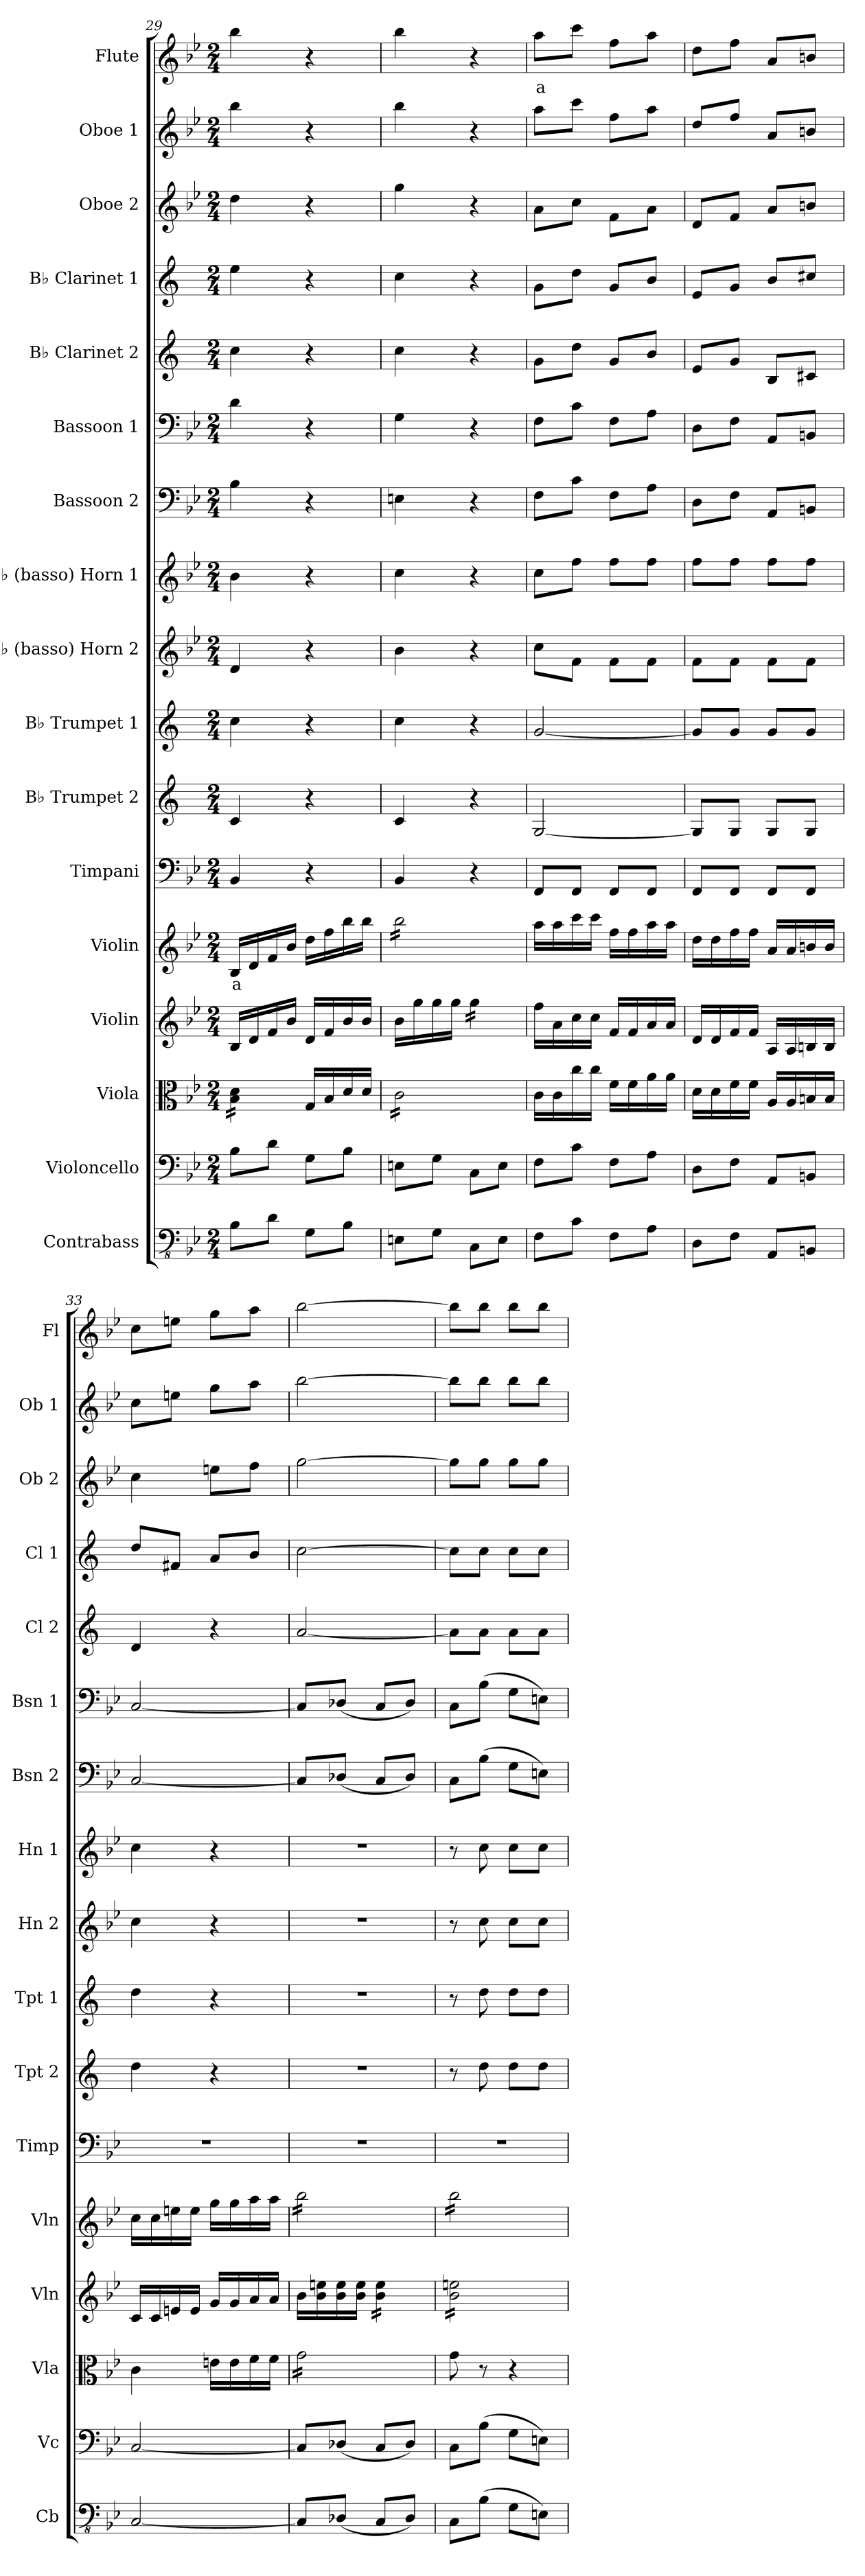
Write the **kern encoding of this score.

**kern	**kern	**kern	**kern	**kern	**text	**kern	**kern	**kern	**kern	**kern	**kern	**kern	**kern	**kern	**kern	**kern	**kern	**text
*part17	*part16	*part15	*part14	*part13	*part13	*part12	*part11	*part10	*part9	*part8	*part7	*part6	*part5	*part4	*part3	*part2	*part1	*part1
*staff17	*staff16	*staff15	*staff14	*staff13	*staff13	*staff12	*staff11	*staff10	*staff9	*staff8	*staff7	*staff6	*staff5	*staff4	*staff3	*staff2	*staff1	*staff1
*I"Contrabass	*I"Violoncello	*I"Viola	*I"Violin	*I"Violin	*	*I"Timpani	*I"B♭ Trumpet 2	*I"B♭ Trumpet 1	*I"B♭ (basso) Horn 2	*I"B♭ (basso) Horn 1	*I"Bassoon 2	*I"Bassoon 1	*I"B♭ Clarinet 2	*I"B♭ Clarinet 1	*I"Oboe 2	*I"Oboe 1	*I"Flute	*
*I'Cb	*I'Vc	*I'Vla	*I'Vln	*I'Vln	*	*I'Timp	*I'Tpt 2	*I'Tpt 1	*I'Hn 2	*I'Hn 1	*I'Bsn 2	*I'Bsn 1	*I'Cl 2	*I'Cl 1	*I'Ob 2	*I'Ob 1	*I'Fl	*
*clefFv4	*clefF4	*clefC3	*clefG2	*clefG2	*	*clefF4	*clefG2	*clefG2	*clefG2	*clefG2	*clefF4	*clefF4	*clefG2	*clefG2	*clefG2	*clefG2	*clefG2	*
*	*	*	*	*	*	*	*ITrd1c2	*ITrd1c2	*ITrd8c14	*ITrd8c14	*	*	*ITrd1c2	*ITrd1c2	*	*	*	*
*k[b-e-]	*k[b-e-]	*k[b-e-]	*k[b-e-]	*k[b-e-]	*	*k[b-e-]	*k[b-e-]	*k[b-e-]	*k[b-e-]	*k[b-e-]	*k[b-e-]	*k[b-e-]	*k[b-e-]	*k[b-e-]	*k[b-e-]	*k[b-e-]	*k[b-e-]	*
*M2/4	*M2/4	*M2/4	*M2/4	*M2/4	*	*M2/4	*M2/4	*M2/4	*M2/4	*M2/4	*M2/4	*M2/4	*M2/4	*M2/4	*M2/4	*M2/4	*M2/4	*
=29	=29	=29	=29	=29	=29	=29	=29	=29	=29	=29	=29	=29	=29	=29	=29	=29	=29	=29
!	!	!	!	!	!LO:LY:b:color=#FF0000	!	!	!	!	!	!	!	!	!	!	!	!	!
*	*	*tremolo	*	*	*	*	*	*	*	*	*	*	*	*	*	*	*	*
8BB-\L	8B-\L	16B-\ 16d\LL	16B-/LL	16B-/LL	a	4BB-/	4B-/	4b-\	4D/	4B-\	4B-\	4d\	4b-\	4dd\	4dd\	4bb-\	4bb-\	.
.	.	16B-\ 16d\	16d/	16d/	.	.	.	.	.	.	.	.	.	.	.	.	.	.
8D\J	8d\J	16B-\ 16d\	16f/	16f/	.	.	.	.	.	.	.	.	.	.	.	.	.	.
.	.	16B-\ 16d\JJ	16b-/JJ	16b-/JJ	.	.	.	.	.	.	.	.	.	.	.	.	.	.
*	*	*Xtremolo	*	*	*	*	*	*	*	*	*	*	*	*	*	*	*	*
8GG\L	8G\L	16G/LL	16d/LL	16dd\LL	.	4r	4r	4r	4r	4r	4r	4r	4r	4r	4r	4r	4r	.
.	.	16B-/	16f/	16ff\	.	.	.	.	.	.	.	.	.	.	.	.	.	.
8BB-\J	8B-\J	16d/	16b-/	16bb-\	.	.	.	.	.	.	.	.	.	.	.	.	.	.
.	.	16d/JJ	16b-/JJ	16bb-\JJ	.	.	.	.	.	.	.	.	.	.	.	.	.	.
=30	=30	=30	=30	=30	=30	=30	=30	=30	=30	=30	=30	=30	=30	=30	=30	=30	=30	=30
*	*	*tremolo	*	*	*	*	*	*	*	*	*	*	*	*	*	*	*	*
*	*	*	*	*tremolo	*	*	*	*	*	*	*	*	*	*	*	*	*	*
8EEn\L	8En\L	16c\LL	16b-\LL	16bb-\LL	.	4BB-/	4B-/	4b-\	4B-\	4c\	4En\	4G\	4b-\	4b-\	4gg\	4bb-\	4bb-\	.
.	.	16c\	16gg\	16bb-\	.	.	.	.	.	.	.	.	.	.	.	.	.	.
8GG\J	8G\J	16c\	16gg\	16bb-\	.	.	.	.	.	.	.	.	.	.	.	.	.	.
.	.	16c\	16gg\JJ	16bb-\	.	.	.	.	.	.	.	.	.	.	.	.	.	.
*	*	*	*tremolo	*	*	*	*	*	*	*	*	*	*	*	*	*	*	*
8CC\L	8C\L	16c\	16gg\LL	16bb-\	.	4r	4r	4r	4r	4r	4r	4r	4r	4r	4r	4r	4r	.
.	.	16c\	16gg\	16bb-\	.	.	.	.	.	.	.	.	.	.	.	.	.	.
8EE\J	8E\J	16c\	16gg\	16bb-\	.	.	.	.	.	.	.	.	.	.	.	.	.	.
.	.	16c\JJ	16gg\JJ	16bb-\JJ	.	.	.	.	.	.	.	.	.	.	.	.	.	.
*	*	*	*	*Xtremolo	*	*	*	*	*	*	*	*	*	*	*	*	*	*
*	*	*	*Xtremolo	*	*	*	*	*	*	*	*	*	*	*	*	*	*	*
*	*	*Xtremolo	*	*	*	*	*	*	*	*	*	*	*	*	*	*	*	*
=31	=31	=31	=31	=31	=31	=31	=31	=31	=31	=31	=31	=31	=31	=31	=31	=31	=31	=31
!	!	!	!	!	!	!	!	!	!	!	!	!	!	!	!	!	!	!LO:LY:b:color=#FF0000
8FF\L	8F\L	16c\LL	16ff\LL	16aa\LL	.	8FF/L	[2F/	[2f/	8c\L	8c\L	8F\L	8F\L	8f\L	8f\L	8a\L	8aa\L	8aa\L	a
.	.	16c\	16a\	16aa\	.	.	.	.	.	.	.	.	.	.	.	.	.	.
8C\J	8c\J	16cc\	16cc\	16ccc\	.	8FF/J	.	.	8F\J	8f\J	8c\J	8c\J	8cc\J	8cc\J	8cc\J	8ccc\J	8ccc\J	.
.	.	16cc\JJ	16cc\JJ	16ccc\JJ	.	.	.	.	.	.	.	.	.	.	.	.	.	.
8FF\L	8F\L	16f\LL	16f/LL	16ff\LL	.	8FF/L	.	.	8F\L	8f\L	8F\L	8F\L	8f/L	8f/L	8f\L	8ff\L	8ff\L	.
.	.	16f\	16f/	16ff\	.	.	.	.	.	.	.	.	.	.	.	.	.	.
8AA\J	8A\J	16a\	16a/	16aa\	.	8FF/J	.	.	8F\J	8f\J	8A\J	8A\J	8a/J	8a/J	8a\J	8aa\J	8aa\J	.
.	.	16a\JJ	16a/JJ	16aa\JJ	.	.	.	.	.	.	.	.	.	.	.	.	.	.
=32	=32	=32	=32	=32	=32	=32	=32	=32	=32	=32	=32	=32	=32	=32	=32	=32	=32	=32
8DD\L	8D\L	16d\LL	16d/LL	16dd\LL	.	8FF/L	8F/L]	8f/L]	8F\L	8f\L	8D\L	8D\L	8d/L	8d/L	8d/L	8dd/L	8dd\L	.
.	.	16d\	16d/	16dd\	.	.	.	.	.	.	.	.	.	.	.	.	.	.
8FF\J	8F\J	16f\	16f/	16ff\	.	8FF/J	8F/J	8f/J	8F\J	8f\J	8F\J	8F\J	8f/J	8f/J	8f/J	8ff/J	8ff\J	.
.	.	16f\JJ	16f/JJ	16ff\JJ	.	.	.	.	.	.	.	.	.	.	.	.	.	.
8AAA/L	8AA/L	16A/LL	16A/LL	16a/LL	.	8FF/L	8F/L	8f/L	8F\L	8f\L	8AA/L	8AA/L	8A/L	8a/L	8a/L	8a/L	8a/L	.
.	.	16A/	16A/	16a/	.	.	.	.	.	.	.	.	.	.	.	.	.	.
8BBBn/J	8BBn/J	16Bn/	16Bn/	16bn/	.	8FF/J	8F/J	8f/J	8F\J	8f\J	8BBn/J	8BBn/J	8Bn/J	8bn/J	8bn/J	8bn/J	8bn/J	.
.	.	16B/JJ	16B/JJ	16b/JJ	.	.	.	.	.	.	.	.	.	.	.	.	.	.
=33	=33	=33	=33	=33	=33	=33	=33	=33	=33	=33	=33	=33	=33	=33	=33	=33	=33	=33
[2CC/	[2C/	4c\	16c/LL	16cc\LL	.	2r	4cc\	4cc\	4c\	4c\	[2C/	[2C/	4c/	8cc/L	4cc\	8cc\L	8cc\L	.
.	.	.	16c/	16cc\	.	.	.	.	.	.	.	.	.	.	.	.	.	.
.	.	.	16en/	16een\	.	.	.	.	.	.	.	.	.	8en/J	.	8een\J	8een\J	.
.	.	.	16e/JJ	16ee\JJ	.	.	.	.	.	.	.	.	.	.	.	.	.	.
.	.	16en\LL	16g/LL	16gg\LL	.	.	4r	4r	4r	4r	.	.	4r	8g/L	8een\L	8gg\L	8gg\L	.
.	.	16e\	16g/	16gg\	.	.	.	.	.	.	.	.	.	.	.	.	.	.
.	.	16f\	16a/	16aa\	.	.	.	.	.	.	.	.	.	8a/J	8ff\J	8aa\J	8aa\J	.
.	.	16f\JJ	16a/JJ	16aa\JJ	.	.	.	.	.	.	.	.	.	.	.	.	.	.
!!LO:PB:g=z
=34	=34	=34	=34	=34	=34	=34	=34	=34	=34	=34	=34	=34	=34	=34	=34	=34	=34	=34
*	*	*tremolo	*	*	*	*	*	*	*	*	*	*	*	*	*	*	*	*
*	*	*	*	*tremolo	*	*	*	*	*	*	*	*	*	*	*	*	*	*
8CC/L]	8C/L]	16g\LL	16b-\LL	16bb-\LL	.	2r	2r	2r	2r	2r	8C/L]	8C/L]	[2g/	[2b-\	[2gg\	[2bb-\	[2bb-\	.
.	.	16g\	16b-\ 16een\	16bb-\	.	.	.	.	.	.	.	.	.	.	.	.	.	.
(<8DD-X/J	(<8D-X/J	16g\	16b-\ 16ee\	16bb-\	.	.	.	.	.	.	(<8D-X/J	(<8D-X/J	.	.	.	.	.	.
.	.	16g\	16b-\ 16ee\JJ	16bb-\	.	.	.	.	.	.	.	.	.	.	.	.	.	.
*	*	*	*tremolo	*	*	*	*	*	*	*	*	*	*	*	*	*	*	*
8CC/L	8C/L	16g\	16b-\ 16ee\LL	16bb-\	.	.	.	.	.	.	8C/L	8C/L	.	.	.	.	.	.
.	.	16g\	16b-\ 16ee\	16bb-\	.	.	.	.	.	.	.	.	.	.	.	.	.	.
8DD-/J)	8D-/J)	16g\	16b-\ 16ee\	16bb-\	.	.	.	.	.	.	8D-/J)	8D-/J)	.	.	.	.	.	.
.	.	16g\JJ	16b-\ 16ee\JJ	16bb-\JJ	.	.	.	.	.	.	.	.	.	.	.	.	.	.
*	*	*Xtremolo	*	*	*	*	*	*	*	*	*	*	*	*	*	*	*	*
=35	=35	=35	=35	=35	=35	=35	=35	=35	=35	=35	=35	=35	=35	=35	=35	=35	=35	=35
8CC\L	8C\L	8g\	16b-\ 16een\LL	16bb-\LL	.	2r	8r	8r	8r	8r	8C\L	8C\L	8g\L]	8b-\L]	8gg\L]	8bb-\L]	8bb-\L]	.
.	.	.	16b-\ 16een\	16bb-\	.	.	.	.	.	.	.	.	.	.	.	.	.	.
(>8BB-\J	(>8B-\J	8r	16b-\ 16een\	16bb-\	.	.	8cc\	8cc\	8c\	8c\	(>8B-\J	(>8B-\J	8g\J	8b-\J	8gg\J	8bb-\J	8bb-\J	.
.	.	.	16b-\ 16een\	16bb-\	.	.	.	.	.	.	.	.	.	.	.	.	.	.
8GG\L	8G\L	4r	16b-\ 16een\	16bb-\	.	.	8cc\L	8cc\L	8c\L	8c\L	8G\L	8G\L	8g\L	8b-\L	8gg\L	8bb-\L	8bb-\L	.
.	.	.	16b-\ 16een\	16bb-\	.	.	.	.	.	.	.	.	.	.	.	.	.	.
8EEn\J)	8En\J)	.	16b-\ 16een\	16bb-\	.	.	8cc\J	8cc\J	8c\J	8c\J	8En\J)	8En\J)	8g\J	8b-\J	8gg\J	8bb-\J	8bb-\J	.
.	.	.	16b-\ 16een\JJ	16bb-\JJ	.	.	.	.	.	.	.	.	.	.	.	.	.	.
*	*	*	*	*Xtremolo	*	*	*	*	*	*	*	*	*	*	*	*	*	*
*	*	*	*Xtremolo	*	*	*	*	*	*	*	*	*	*	*	*	*	*	*
=	=	=	=	=	=	=	=	=	=	=	=	=	=	=	=	=	=	=
*-	*-	*-	*-	*-	*-	*-	*-	*-	*-	*-	*-	*-	*-	*-	*-	*-	*-	*-
